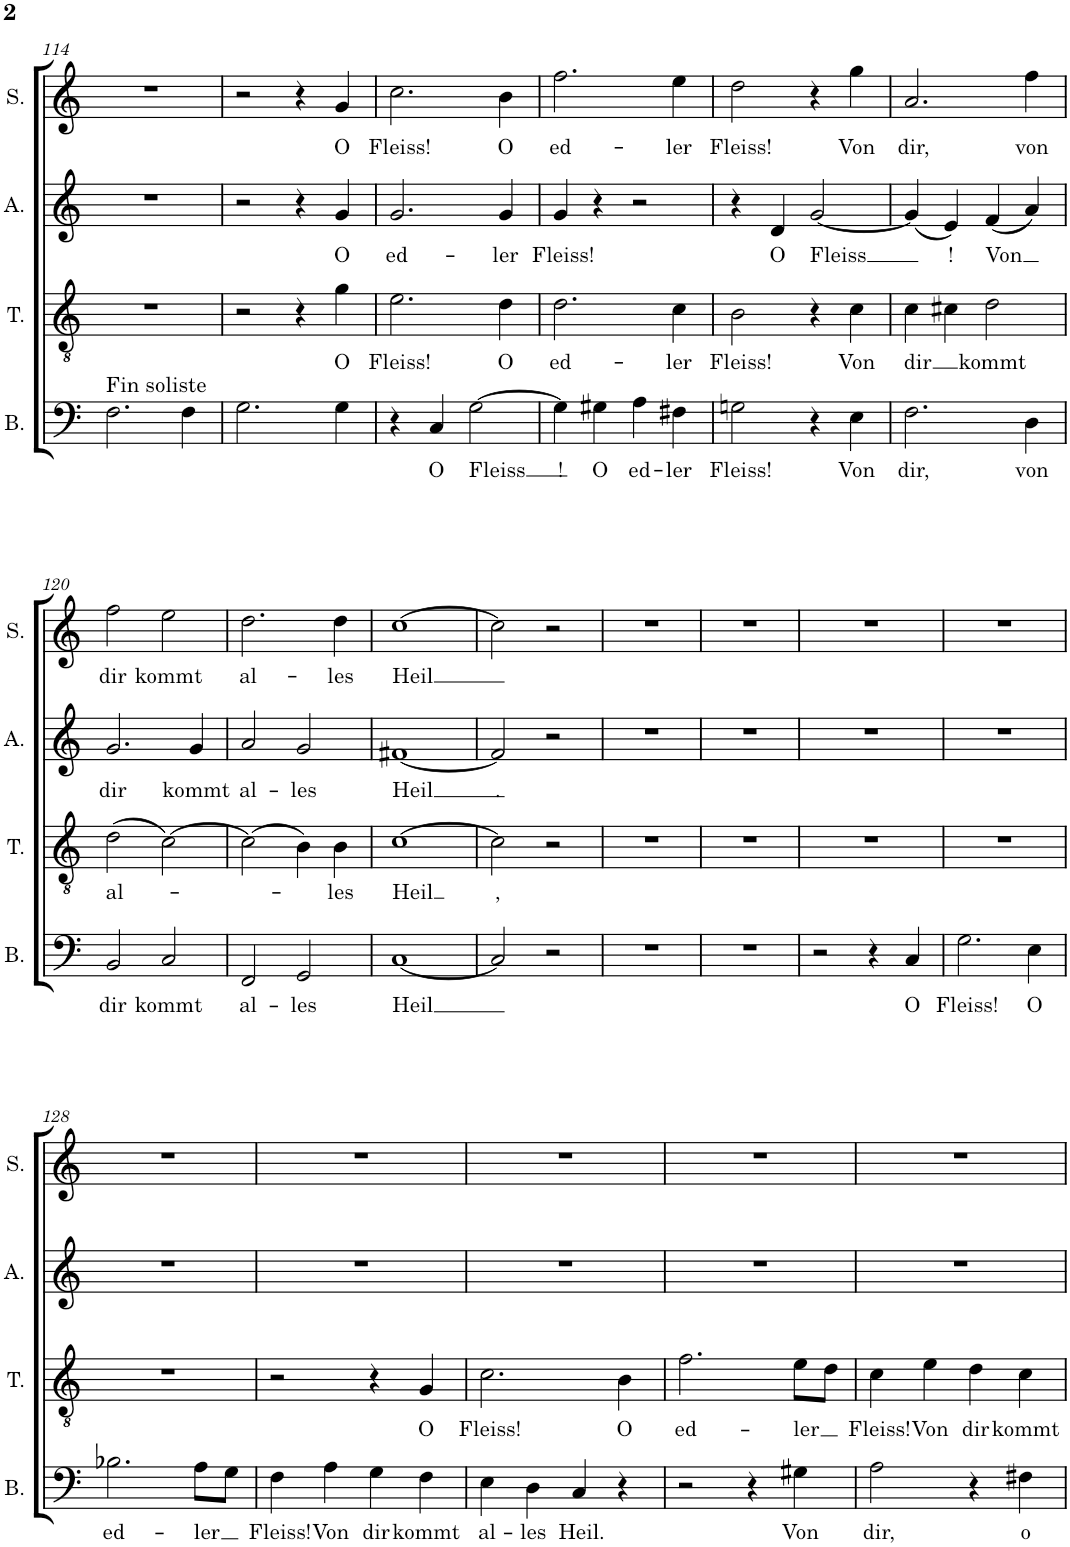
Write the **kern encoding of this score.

**kern	**text	**kern	**text	**kern	**text	**kern	**text
*part4	*part4	*part3	*part3	*part2	*part2	*part1	*part1
*staff4	*staff4	*staff3	*staff3	*staff2	*staff2	*staff1	*staff1
*I"Bass	*	*I"Tenor	*	*I"Alto	*	*I"Soprano	*
*I'B.	*	*I'T.	*	*I'A.	*	*I'S.	*
!!LO:PB:g=z
*clefF4	*	*clefGv2	*	*clefG2	*	*clefG2	*
*k[]	*	*k[]	*	*k[]	*	*k[]	*
*M4/4	*	*M4/4	*	*M4/4	*	*M4/4	*
*met(c)	*	*met(c)	*	*met(c)	*	*met(c)	*
=114	=114	=114	=114	=114	=114	=114	=114
!LO:TX:a:t=Fin soliste	!	!	!	!	!	!	!
2.F\	.	1r	.	1r	.	1r	.
4F\	.	.	.	.	.	.	.
=115	=115	=115	=115	=115	=115	=115	=115
2.G\	.	2r	.	2r	.	2r	.
.	.	4r	.	4r	.	4r	.
!	!	!	!LO:LY:b	!	!LO:LY:b	!	!LO:LY:b
4G\	.	4g\	O	4g/	O	4g/	O
=116	=116	=116	=116	=116	=116	=116	=116
!	!	!	!LO:LY:b	!	!LO:LY:b	!	!LO:LY:b
4r	.	2.e\	Fleiss!	2.g/	ed-	2.cc\	Fleiss!
!	!LO:LY:b	!	!	!	!	!	!
4C/	O	.	.	.	.	.	.
!	!LO:LY:b	!	!	!	!	!	!
[2G\	Fleiss	.	.	.	.	.	.
!	!	!	!LO:LY:b	!	!LO:LY:b	!	!LO:LY:b
.	.	4d\	O	4g/	-ler	4b\	O
=117	=117	=117	=117	=117	=117	=117	=117
!	!LO:LY:b	!	!LO:LY:b	!	!LO:LY:b	!	!LO:LY:b
4G\]	\!	2.d\	ed-	4g/	Fleiss!	2.ff\	ed-
!	!LO:LY:b	!	!	!	!	!	!
4G#X\	O	.	.	4r	.	.	.
!	!LO:LY:b	!	!	!	!	!	!
4A\	ed-	.	.	2r	.	.	.
!	!LO:LY:b	!	!LO:LY:b	!	!	!	!LO:LY:b
4F#X\	-ler	4c\	-ler	.	.	4ee\	-ler
=118	=118	=118	=118	=118	=118	=118	=118
!	!LO:LY:b	!	!LO:LY:b	!	!	!	!LO:LY:b
2Gn\	Fleiss!	2B\	Fleiss!	4r	.	2dd\	Fleiss!
!	!	!	!	!	!LO:LY:b	!	!
.	.	.	.	4d/	O	.	.
!	!	!	!	!	!LO:LY:b	!	!
4r	.	4r	.	[2g/	Fleiss	4r	.
!	!LO:LY:b	!	!LO:LY:b	!	!	!	!LO:LY:b
4E\	Von	4c\	Von	.	.	4gg\	Von
=119	=119	=119	=119	=119	=119	=119	=119
!	!LO:LY:b	!	!LO:LY:b	!	!	!	!LO:LY:b
2.F\	dir,	4c\	dir	(4g/]	.	2.a/	dir,
!	!	!	!	!	!LO:LY:b	!	!
.	.	4c#X\	.	4e/)	\!	.	.
!	!	!	!LO:LY:b	!	!LO:LY:b	!	!
.	.	2d\	kommt	(4f/	Von	.	.
!	!LO:LY:b	!	!	!	!	!	!LO:LY:b
4D\	von	.	.	4a/)	.	4ff\	von
!!LO:LB:g=z
=120	=120	=120	=120	=120	=120	=120	=120
!	!LO:LY:b	!	!LO:LY:b	!	!LO:LY:b	!	!LO:LY:b
2BB/	dir	(2d\	al-	2.g/	dir	2ff\	dir
!	!LO:LY:b	!	!	!	!	!	!LO:LY:b
2C/	kommt	[2c\)	.	.	.	2ee\	kommt
!	!	!	!	!	!LO:LY:b	!	!
.	.	.	.	4g/	kommt	.	.
=121	=121	=121	=121	=121	=121	=121	=121
!	!LO:LY:b	!	!	!	!LO:LY:b	!	!LO:LY:b
2FF/	al-	(2c\]	.	2a/	al-	2.dd\	al-
!	!LO:LY:b	!	!	!	!LO:LY:b	!	!
2GG/	-les	4B\)	.	2g/	-les	.	.
!	!	!	!LO:LY:b	!	!	!	!LO:LY:b
.	.	4B\	-les	.	.	4dd\	-les
=122	=122	=122	=122	=122	=122	=122	=122
!	!LO:LY:b	!	!LO:LY:b	!	!LO:LY:b	!	!LO:LY:b
[1C	Heil	[1c	Heil	[1f#X	Heil	[1cc	Heil
=123	=123	=123	=123	=123	=123	=123	=123
!	!	!	!LO:LY:b	!	!LO:LY:b	!	!
2C/]	.	2c\]	,	2f#/]	.	2cc\]	.
2r	.	2r	.	2r	.	2r	.
=124	=124	=124	=124	=124	=124	=124	=124
1r	.	1r	.	1r	.	1r	.
=125	=125	=125	=125	=125	=125	=125	=125
1r	.	1r	.	1r	.	1r	.
=126	=126	=126	=126	=126	=126	=126	=126
2r	.	1r	.	1r	.	1r	.
4r	.	.	.	.	.	.	.
!	!LO:LY:b	!	!	!	!	!	!
4C/	O	.	.	.	.	.	.
=127	=127	=127	=127	=127	=127	=127	=127
!	!LO:LY:b	!	!	!	!	!	!
2.G\	Fleiss!	1r	.	1r	.	1r	.
!	!LO:LY:b	!	!	!	!	!	!
4E\	O	.	.	.	.	.	.
!!LO:LB:g=z
=128	=128	=128	=128	=128	=128	=128	=128
!	!LO:LY:b	!	!	!	!	!	!
2.B-X\	ed-	1r	.	1r	.	1r	.
!	!LO:LY:b	!	!	!	!	!	!
8A\L	-ler	.	.	.	.	.	.
8G\J	.	.	.	.	.	.	.
=129	=129	=129	=129	=129	=129	=129	=129
!	!LO:LY:b	!	!	!	!	!	!
4F\	Fleiss!	2r	.	1r	.	1r	.
!	!LO:LY:b	!	!	!	!	!	!
4A\	Von	.	.	.	.	.	.
!	!LO:LY:b	!	!	!	!	!	!
4G\	dir	4r	.	.	.	.	.
!	!LO:LY:b	!	!LO:LY:b	!	!	!	!
4F\	kommt	4G/	O	.	.	.	.
=130	=130	=130	=130	=130	=130	=130	=130
!	!LO:LY:b	!	!LO:LY:b	!	!	!	!
4E\	al-	2.c\	Fleiss!	1r	.	1r	.
!	!LO:LY:b	!	!	!	!	!	!
4D\	-les	.	.	.	.	.	.
!	!LO:LY:b	!	!	!	!	!	!
4C/	Heil.	.	.	.	.	.	.
!	!	!	!LO:LY:b	!	!	!	!
4r	.	4B\	O	.	.	.	.
=131	=131	=131	=131	=131	=131	=131	=131
!	!	!	!LO:LY:b	!	!	!	!
2r	.	2.f\	ed-	1r	.	1r	.
4r	.	.	.	.	.	.	.
!	!LO:LY:b	!	!LO:LY:b	!	!	!	!
4G#X\	Von	8e\L	-ler	.	.	.	.
.	.	8d\J	.	.	.	.	.
=132	=132	=132	=132	=132	=132	=132	=132
!	!LO:LY:b	!	!LO:LY:b	!	!	!	!
2A\	dir,	4c\	Fleiss!	1r	.	1r	.
!	!	!	!LO:LY:b	!	!	!	!
.	.	4e\	Von	.	.	.	.
!	!	!	!LO:LY:b	!	!	!	!
4r	.	4d\	dir	.	.	.	.
!	!LO:LY:b	!	!LO:LY:b	!	!	!	!
4F#X\	o	4c\	kommt	.	.	.	.
=	=	=	=	=	=	=	=
*-	*-	*-	*-	*-	*-	*-	*-
